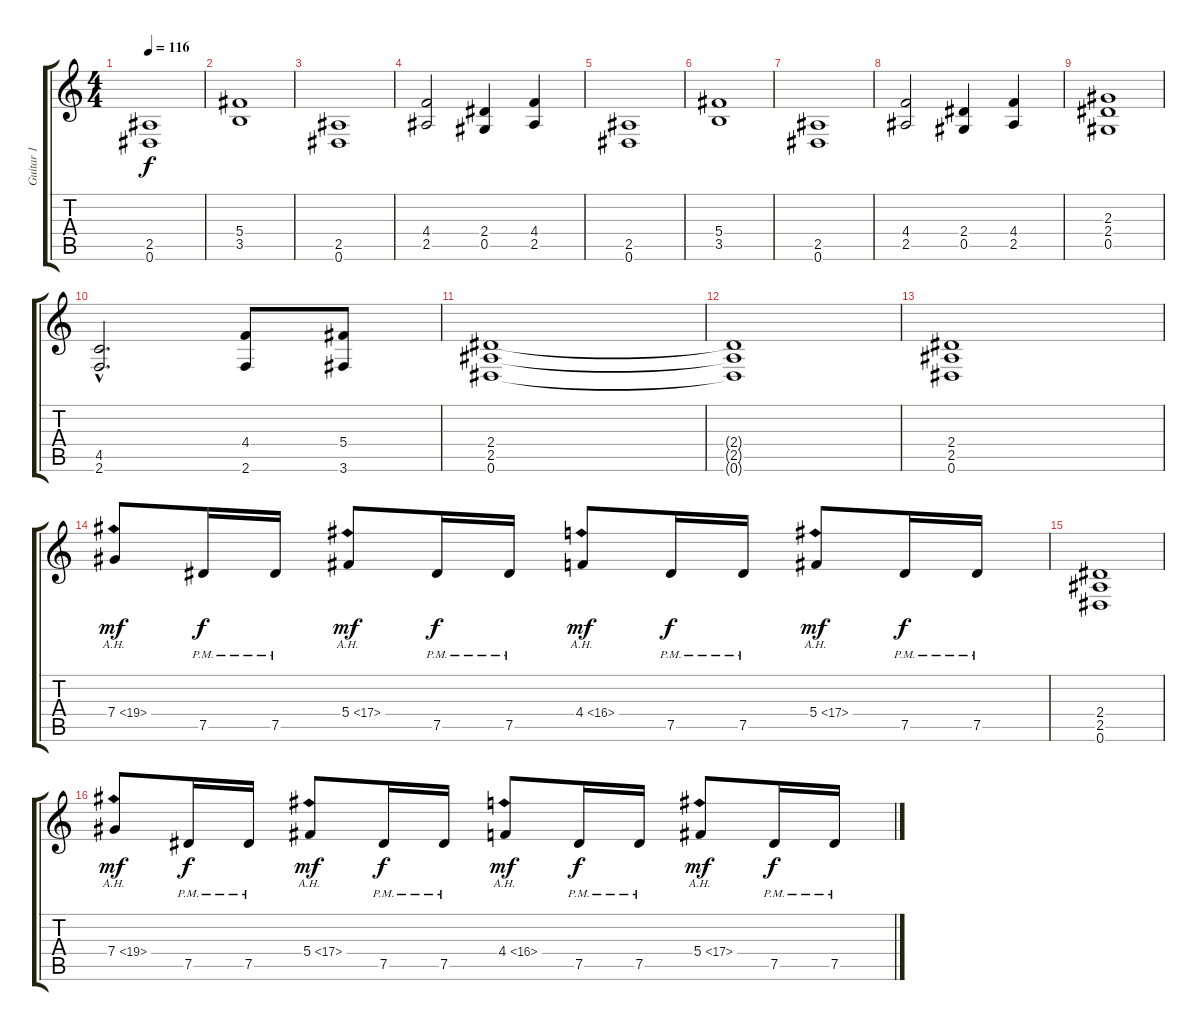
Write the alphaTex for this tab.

\track ("Guitar 1" "Guitar 1") {instrument distortionguitar}
\staff {score tabs}
\tuning (Eb4 Bb3 Gb3 Db3 Ab2 Eb2) {hide}
\ts (4 4)
\tempo 116
\clef g2
\ks c
(2.5 0.6).1{dy f} |
(5.4 3.5).1 |
(2.5 0.6).1 |
(4.4 2.5).2 (2.4 0.5).4 (4.4 2.5).4 |
(2.5 0.6).1 |
(5.4 3.5).1 |
(2.5 0.6).1 |
(4.4 2.5).2 (2.4 0.5).4 (4.4 2.5).4 |
(2.3 2.4 0.5).1 |
(4.5{hac} 2.6{hac}).2{d} (4.4 2.6).8 (5.4 3.6).8 |
(2.4 2.5 0.6).1 |
(2.4{t} 2.5{t} 0.6{t}).1 |
(2.4 2.5 0.6).1 |
7.4{ah 12}.8{dy mf} 7.5{pm}.16{dy f} 7.5{pm}.16 5.4{ah 12}.8{dy mf} 7.5{pm}.16{dy f} 7.5{pm}.16 4.4{ah 12}.8{dy mf} 7.5{pm}.16{dy f} 7.5{pm}.16 5.4{ah 12}.8{dy mf} 7.5{pm}.16{dy f} 7.5{pm}.16 |
(2.4 2.5 0.6).1 |
7.4{ah 12}.8{dy mf} 7.5{pm}.16{dy f} 7.5{pm}.16 5.4{ah 12}.8{dy mf} 7.5{pm}.16{dy f} 7.5{pm}.16 4.4{ah 12}.8{dy mf} 7.5{pm}.16{dy f} 7.5{pm}.16 5.4{ah 12}.8{dy mf} 7.5{pm}.16{dy f} 7.5{pm}.16
